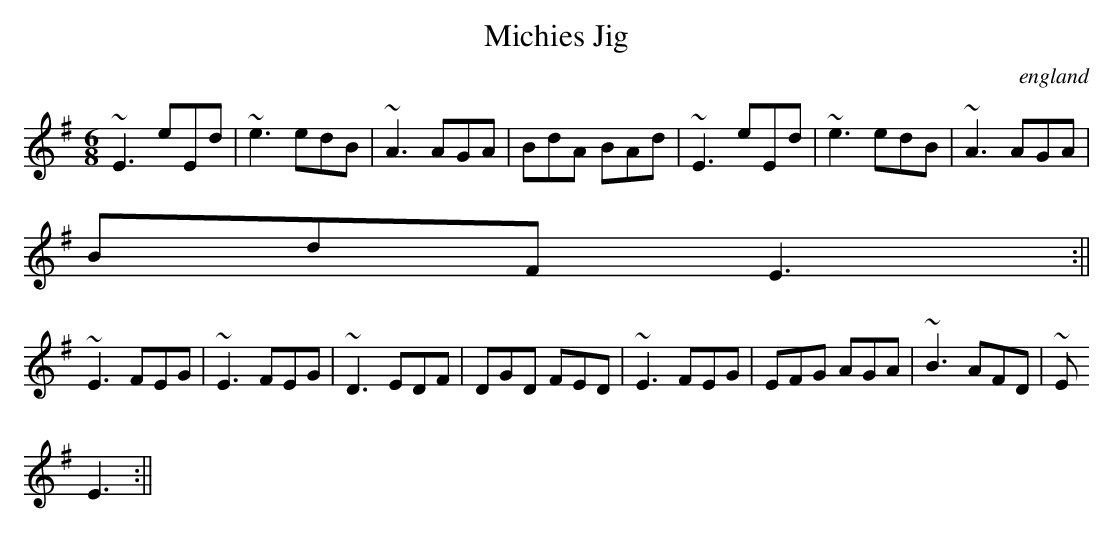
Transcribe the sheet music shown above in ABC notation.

X:1
T:Michies Jig
O:england
M:6/8
L:1/8
K:Em
~E3 eEd | ~e3 edB | ~A3 AGA | BdA BAd | ~E3 eEd | ~e3 edB | ~A3 AGA |
BdF E3 :||
~E3 FEG | ~E3 FEG | ~D3 EDF | DGD FED | ~E3 FEG | EFG AGA | ~B3 AFD | ~E
3 E3 :||
